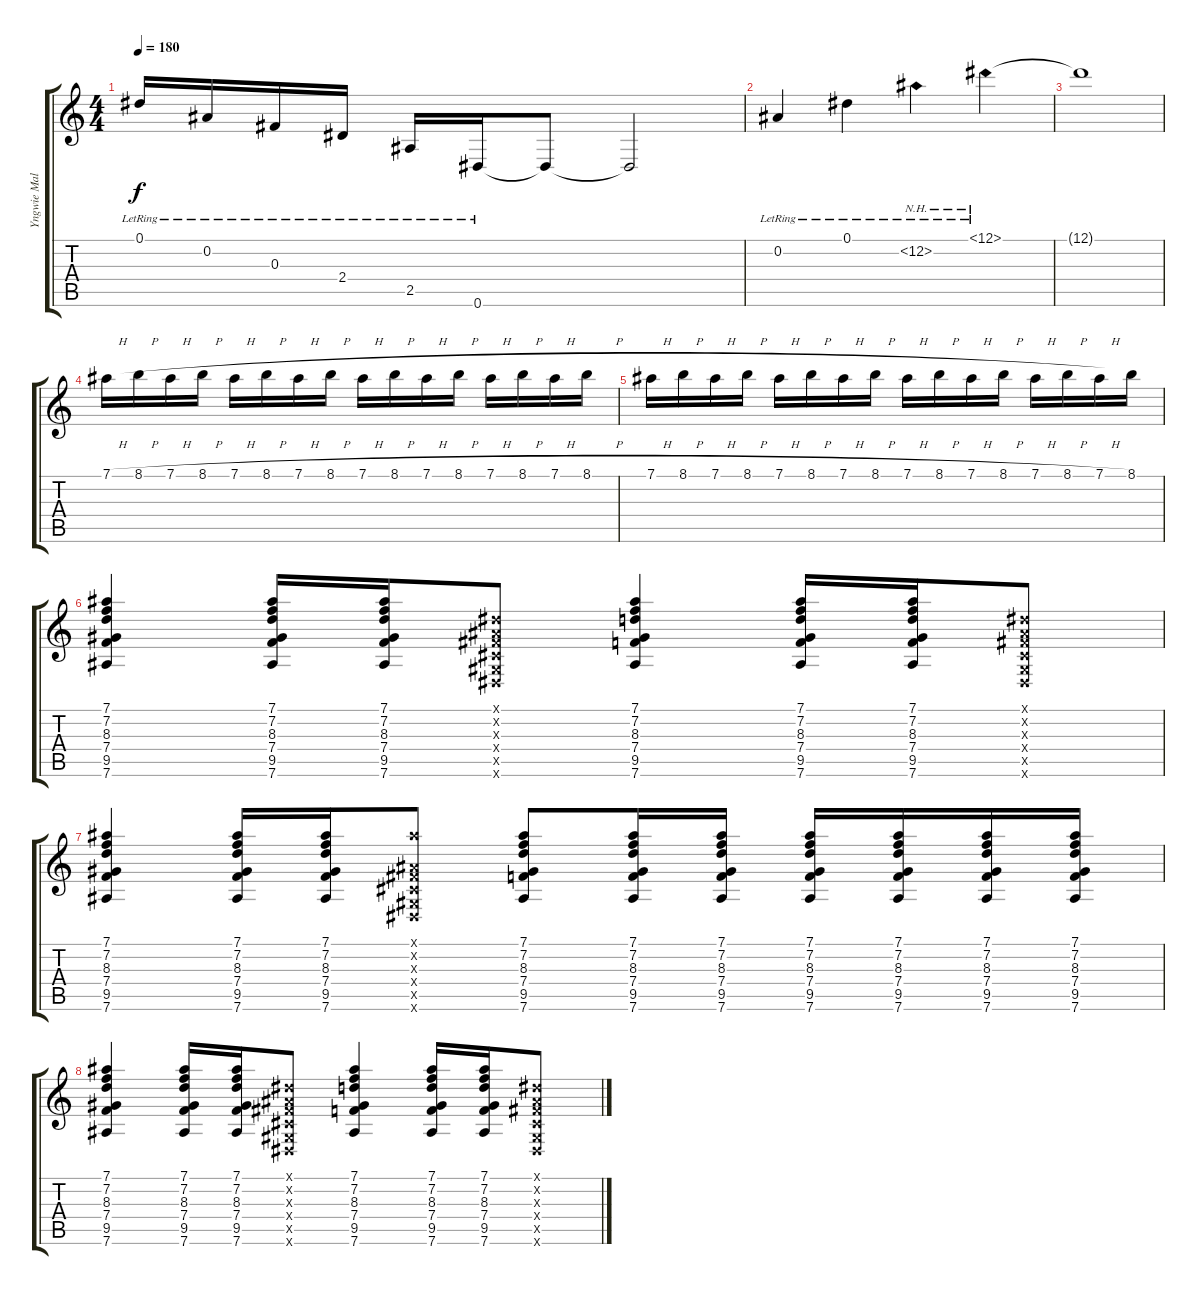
\track ("Yngwie Malmsteen" "Yngwie Mal") {instrument acousticguitarnylon}
\staff {score tabs}
\tuning (Eb4 Bb3 Gb3 Db3 Ab2 Eb2) {hide}
\ts (4 4)
\tempo 180
\clef g2
\ks c
0.1{lr}.16{dy f} 0.2{lr}.16 0.3{lr}.16 2.4{lr}.16 2.5{lr}.16 0.6{lr}.16 0.6{t}.8 0.6{t}.2 |
0.2{lr}.4 0.1{lr}.4 12.2{nh lr}.4 12.1{nh lr}.4 |
12.1{t}.1 |
7.1{h}.16 8.1{h}.16 7.1{h}.16 8.1{h}.16 7.1{h}.16 8.1{h}.16 7.1{h}.16 8.1{h}.16 7.1{h}.16 8.1{h}.16 7.1{h}.16 8.1{h}.16 7.1{h}.16 8.1{h}.16 7.1{h}.16 8.1{h}.16 |
7.1{h}.16 8.1{h}.16 7.1{h}.16 8.1{h}.16 7.1{h}.16 8.1{h}.16 7.1{h}.16 8.1{h}.16 7.1{h}.16 8.1{h}.16 7.1{h}.16 8.1{h}.16 7.1{h}.16 8.1{h}.16 7.1{h}.16 8.1.16 |
(7.1 7.2 8.3 7.4 9.5 7.6).4 (7.1 7.2 8.3 7.4 9.5 7.6).16 (7.1 7.2 8.3 7.4 9.5 7.6).16 (0.1{x} 0.2{x} 0.3{x} 0.4{x} 0.5{x} 0.6{x}).8 (7.1 7.2 8.3 7.4 9.5 7.6).4 (7.1 7.2 8.3 7.4 9.5 7.6).16 (7.1 7.2 8.3 7.4 9.5 7.6).16 (0.1{x} 0.2{x} 0.3{x} 0.4{x} 0.5{x} 0.6{x}).8 |
(7.1 7.2 8.3 7.4 9.5 7.6).4 (7.1 7.2 8.3 7.4 9.5 7.6).16 (7.1 7.2 8.3 7.4 9.5 7.6).16 (7.1{x} 0.2{x} 0.3{x} 0.4{x} 0.5{x} 0.6{x}).8 (7.1 7.2 8.3 7.4 9.5 7.6).8 (7.1 7.2 8.3 7.4 9.5 7.6).16 (7.1 7.2 8.3 7.4 9.5 7.6).16 (7.1 7.2 8.3 7.4 9.5 7.6).16 (7.1 7.2 8.3 7.4 9.5 7.6).16 (7.1 7.2 8.3 7.4 9.5 7.6).16 (7.1 7.2 8.3 7.4 9.5 7.6).16 |
(7.1 7.2 8.3 7.4 9.5 7.6).4 (7.1 7.2 8.3 7.4 9.5 7.6).16 (7.1 7.2 8.3 7.4 9.5 7.6).16 (0.1{x} 0.2{x} 0.3{x} 0.4{x} 0.5{x} 0.6{x}).8 (7.1 7.2 8.3 7.4 9.5 7.6).4 (7.1 7.2 8.3 7.4 9.5 7.6).16 (7.1 7.2 8.3 7.4 9.5 7.6).16 (0.1{x} 0.2{x} 0.3{x} 0.4{x} 0.5{x} 0.6{x}).8
